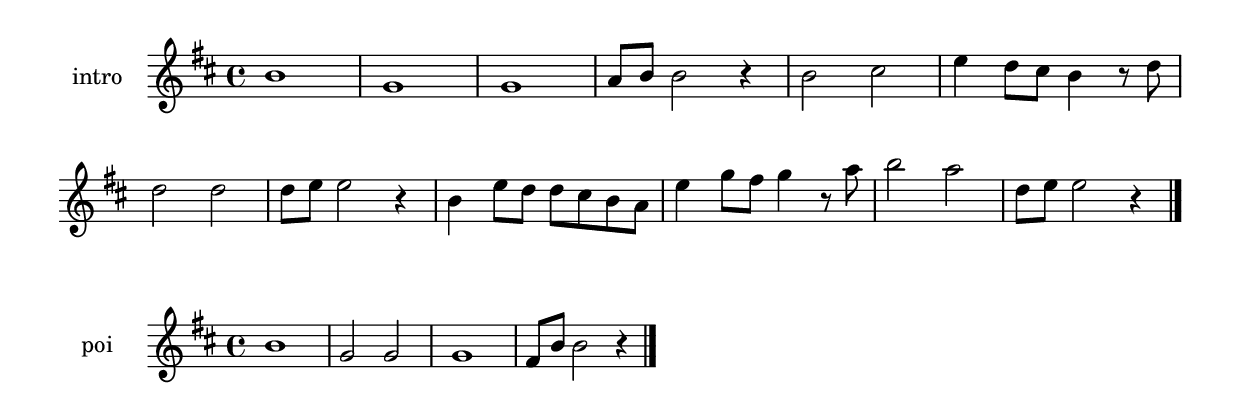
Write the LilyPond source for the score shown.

\version "2.22.1"

\book {
    \header{
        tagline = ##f
    }

    \score {
        \new Staff {
            \relative c'' {
                \override Score.BarNumber.break-visibility = ##(#f #f #f)
                \set Staff.instrumentName = #"intro "
                \clef treble
                \key d \major
                \time 4/4
                b1 | g |
                g | a8 b b2 r4 |
                b2 cis | e4 d8 cis b4 r8 d | \break
                d2 d | d8 e e2 r4 |
                b e8 d d cis b a | e'4 g8 fis g4 r8 a |
                b2 a | d,8 e e2 r4 \bar "|."
            }
        }
    }

    \score {
        \new Staff {
            \relative c'' {
                \override Score.BarNumber.break-visibility = ##(#f #f #f)
                \set Staff.instrumentName = #"poi "
                \clef treble
                \key d \major
                \time 4/4
                b1 | g2 g |
                g1 | fis8 b b2 r4 \bar "|." \break
            }
        }
    }
}
